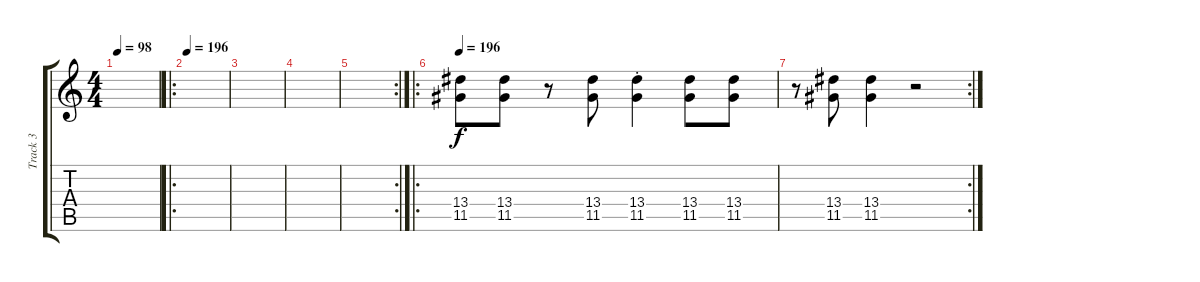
\track ("Track 3" "Track 3") {instrument overdrivenguitar}
\staff {score tabs}
\tuning (E4 B3 G3 D3 A2 E2) {hide}
\ts (4 4)
\tempo 98
\clef g2
\ks c
|
\ro
\tempo 196
|
|
|
\rc 2
|
\ro
\tempo 196
(13.4 11.5).8 (13.4 11.5).8 r.8 (13.4 11.5).8 (13.4{st} 11.5{st}).4 (13.4 11.5).8 (13.4 11.5).8 |
\rc 2
r.8 (13.4 11.5).8 (13.4 11.5).4 r.2
